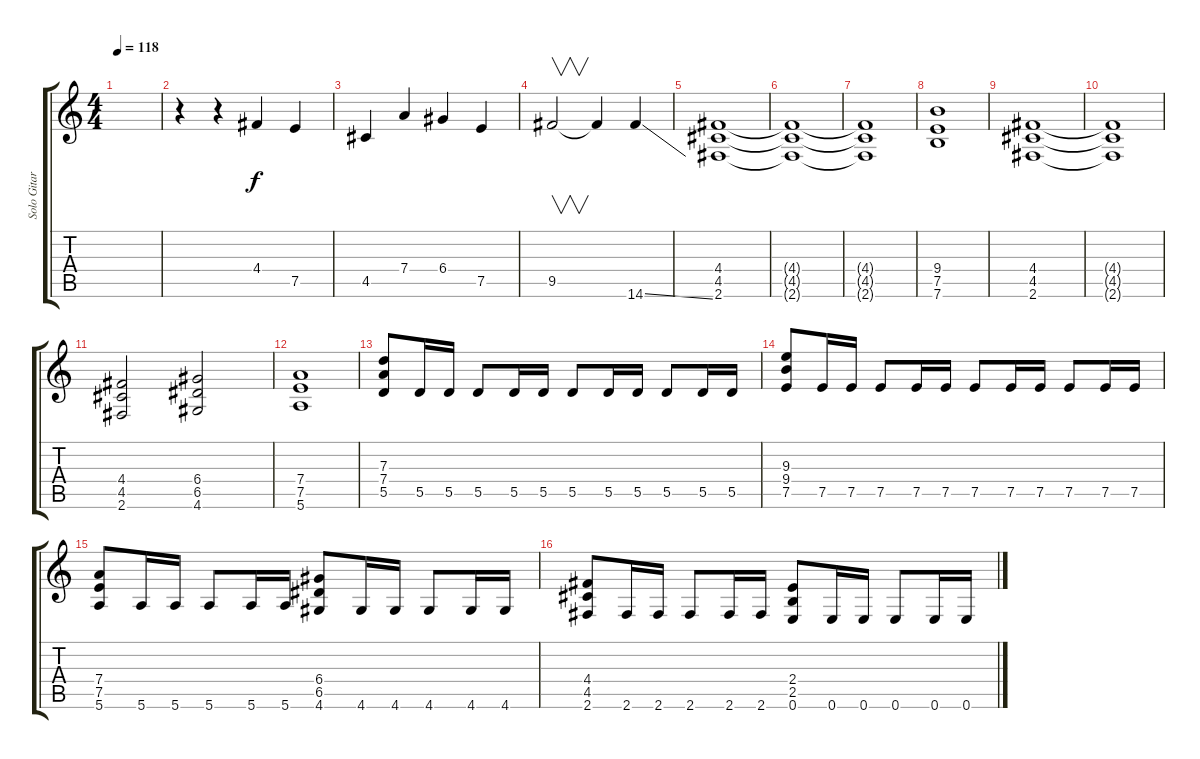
\track ("Solo Gitar" "Solo Gitar") {instrument overdrivenguitar}
\staff {score tabs}
\tuning (E4 B3 G3 D3 A2 E2) {hide}
\ts (4 4)
\tempo 118
\clef g2
\ks c
|
r.4 r.4 4.4.4 7.5.4 |
4.5.4 7.4.4 6.4.4 7.5.4 |
9.5.2{v} 9.5{t}.4 14.6{ss}.4 |
(4.4 4.5 2.6).1 |
(4.4{t} 4.5{t} 2.6{t}).1 |
(4.4{t} 4.5{t} 2.6{t}).1 |
(9.4 7.5 7.6).1 |
(4.4 4.5 2.6).1 |
(4.4{t} 4.5{t} 2.6{t}).1 |
(4.4 4.5 2.6).2 (6.4 6.5 4.6).2 |
(7.4 7.5 5.6).1 |
(7.3 7.4 5.5).8 5.5.16 5.5.16 5.5.8 5.5.16 5.5.16 5.5.8 5.5.16 5.5.16 5.5.8 5.5.16 5.5.16 |
(9.3 9.4 7.5).8 7.5.16 7.5.16 7.5.8 7.5.16 7.5.16 7.5.8 7.5.16 7.5.16 7.5.8 7.5.16 7.5.16 |
(7.4 7.5 5.6).8 5.6.16 5.6.16 5.6.8 5.6.16 5.6.16 (6.4 6.5 4.6).8 4.6.16 4.6.16 4.6.8 4.6.16 4.6.16 |
(4.4 4.5 2.6).8 2.6.16 2.6.16 2.6.8 2.6.16 2.6.16 (2.4 2.5 0.6).8 0.6.16 0.6.16 0.6.8 0.6.16 0.6.16
